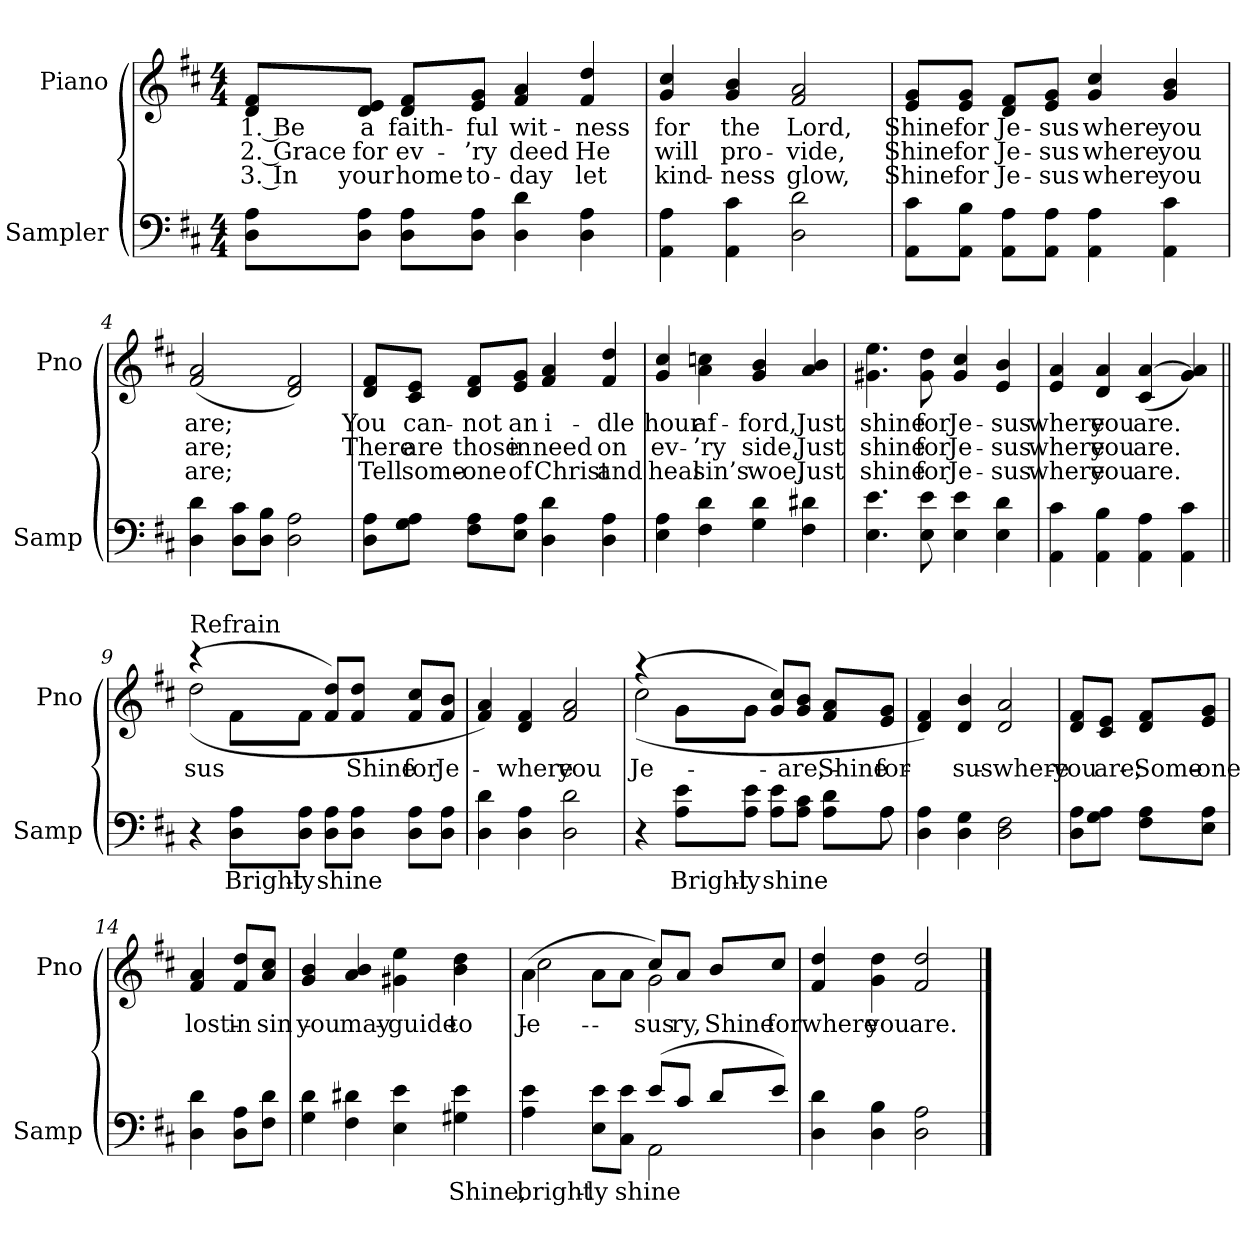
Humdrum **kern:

**kern	**text	**kern	**text	**text	**text
*part2	*part2	*part1	*part1	*part1	*part1
*staff2	*staff2	*staff1	*staff1	*staff1	*staff1
*I"Sampler	*	*I"Piano	*	*	*
*I'Samp	*	*I'Pno	*	*	*
*clefF4	*	*clefG2	*	*	*
*k[f#c#]	*	*k[f#c#]	*	*	*
*D:	*	*D:	*	*	*
*M4/4	*	*M4/4	*	*	*
=1	=1	=1	=1	=1	=1
8D\ 8A\L	.	8d/ 8f#/L	1. Be	2. Grace	3. In
8D\ 8A\J	.	8d/ 8e/J	a	for	your
8D\ 8A\L	.	8d/ 8f#/L	faith-	ev-	home
8D\ 8A\J	.	8e/ 8g/J	-ful	-’ry	to-
4D 4d	.	4f# 4a	wit-	deed	-day
4D 4A	.	4f# 4dd	-ness	He	let
=2	=2	=2	=2	=2	=2
4AA 4A	.	4g 4cc#	for	will	kind-
4AA 4c#	.	4g 4b	the	pro-	-ness
2D 2d	.	2f# 2a	Lord,	-vide,	glow,
=3	=3	=3	=3	=3	=3
8AA\ 8c#\L	.	8e/ 8g/L	Shine	Shine	Shine
8AA\ 8B\J	.	8e/ 8g/J	for	for	for
8AA\ 8A\L	.	8d/ 8f#/L	Je-	Je-	Je-
8AA\ 8A\J	.	8e/ 8g/J	-sus	-sus	-sus
4AA 4A	.	4g 4cc#	where	where	where
4AA 4c#	.	4g 4b	you	you	you
=4	=4	=4	=4	=4	=4
4D 4d	.	(2f# 2a	are;	are;	are;
8D\ 8c#\L	.	.	.	.	.
8D\ 8B\J	.	.	.	.	.
2D 2A	.	2d 2f#)	.	.	.
=5	=5	=5	=5	=5	=5
8D\ 8A\L	.	8d/ 8f#/L	You	There	Tell
8G\ 8A\J	.	8c#/ 8e/J	can-	are	some-
8F#\ 8A\L	.	8d/ 8f#/L	-not	those	-one
8E\ 8A\J	.	8e/ 8g/J	an	in	of
4D 4d	.	4f# 4a	i-	need	Christ
4D 4A	.	4f# 4dd	-dle	on	and
=6	=6	=6	=6	=6	=6
4E 4A	.	4g 4cc#	hour	ev-	heal
4F# 4d	.	4a 4ccn	af-	-’ry	sin’s
4G 4d	.	4g 4b	-ford,	side,	woe,
4F# 4d#X	.	4a 4b	Just	Just	Just
=7	=7	=7	=7	=7	=7
4.E 4.e	.	4.g#X 4.ee	shine	shine	shine
8E 8e	.	8g# 8dd	for	for	for
4E 4e	.	4g# 4cc#	Je-	Je-	Je-
4E 4d	.	4e 4b	-sus	-sus	-sus
=8	=8	=8	=8	=8	=8
4AA 4c#	.	4e 4a	where	where	where
4AA 4B	.	4d 4a	you	you	you
4AA 4A	.	(4c# [4a	are.	are.	are.
4AA 4c#	.	4g 4a])	.	.	.
=9||	=9||	=9||	=9||	=9||	=9||
*	*	*^	*	*	*
!	!	!LO:TX:t=Refrain	!	!	!	!
4r	.	(4r	(2dd	-sus	.	.
8D\ 8A\L	Bright-	8f#\L	.	.	.	.
8D\ 8A\J	-ly	8f#\J	.	.	.	.
8D\ 8A\L	shine	8f#/ 8dd/L)	2ryy	.	.	.
8D\ 8A\J	.	8f#/ 8dd/J	.	Shine	.	.
8D\ 8A\L	.	8f#/ 8cc#/L	.	for	.	.
8D\ 8A\J	.	8f#/ 8b/J	.	Je-	.	.
*	*	*v	*v	*	*	*
=10	=10	=10	=10	=10	=10
4D 4d	.	4f# 4a)	.	.	.
4D 4A	.	4d 4f#	where	.	.
2D 2d	.	2f# 2a	you	.	.
=11	=11	=11	=11	=11	=11
*^	*	*^	*	*	*
4r	2..ryy	.	(4r	(2cc#	Je-	.	.
8A\ 8e\L	.	Bright-	8g\L	.	.	.	.
8A\ 8e\J	.	-ly	8g\J	.	.	.	.
8A\ 8e\L	.	shine	8g/ 8cc#/L)	2ryy	.	.	.
8A\ 8c#\J	.	.	8g/ 8b/J	.	are,	.	.
8A\ 8d\L	.	.	8f#/ 8a/L	.	Shine	.	.
8A\J	8A	.	8e/ 8g/J	.	for	.	.
*v	*v	*	*	*	*	*	*
*	*	*v	*v	*	*	*
=12	=12	=12	=12	=12	=12
4D 4A	.	4d 4f#)	.	.	.
4D 4G	.	4d 4b	-sus	.	.
2D 2F#	.	2d 2a	where	.	.
=13	=13	=13	=13	=13	=13
8D\ 8A\L	.	8d/ 8f#/L	you	.	.
8G\ 8A\J	.	8c#/ 8e/J	are;	.	.
8F#\ 8A\L	.	8d/ 8f#/L	Some-	.	.
8E\ 8A\J	.	8e/ 8g/J	-one	.	.
=14	=14	=14	=14	=14	=14
4D 4d	.	4f# 4a	lost	.	.
8D\ 8A\L	.	8f#/ 8dd/L	in	.	.
8F#\ 8d\J	.	8a/ 8cc#/J	sin	.	.
=15	=15	=15	=15	=15	=15
4G 4d	.	4g 4b	you	.	.
4F# 4d#X	.	4a 4b	may	.	.
4E 4e	.	4g#X 4ee	guide	.	.
4G#X 4e	Shine,	4b 4dd	to	.	.
=16	=16	=16	=16	=16	=16
*^	*	*^	*	*	*
4A 4e	2ryy	bright-	(4a\	2cc#	Je-	.	.
8E\ 8e\L	.	-ly	8a\L	.	.	.	.
8C#\ 8e\J	.	shine	8a\J	.	.	.	.
(8e/L	2AA	.	8cc#/L)	2g	-sus	.	.
8c#/J	.	.	8a/J	.	-ry,	.	.
8d/L	.	.	8b/L	.	Shine	.	.
8e/J)	.	.	8cc#/J	.	for	.	.
*v	*v	*	*	*	*	*	*
*	*	*v	*v	*	*	*
=17	=17	=17	=17	=17	=17
4D 4d	.	4f# 4dd	where	.	.
4D 4B	.	4g 4dd	you	.	.
2D 2A	.	2f# 2dd	are.	.	.
==	==	==	==	==	==
*-	*-	*-	*-	*-	*-
